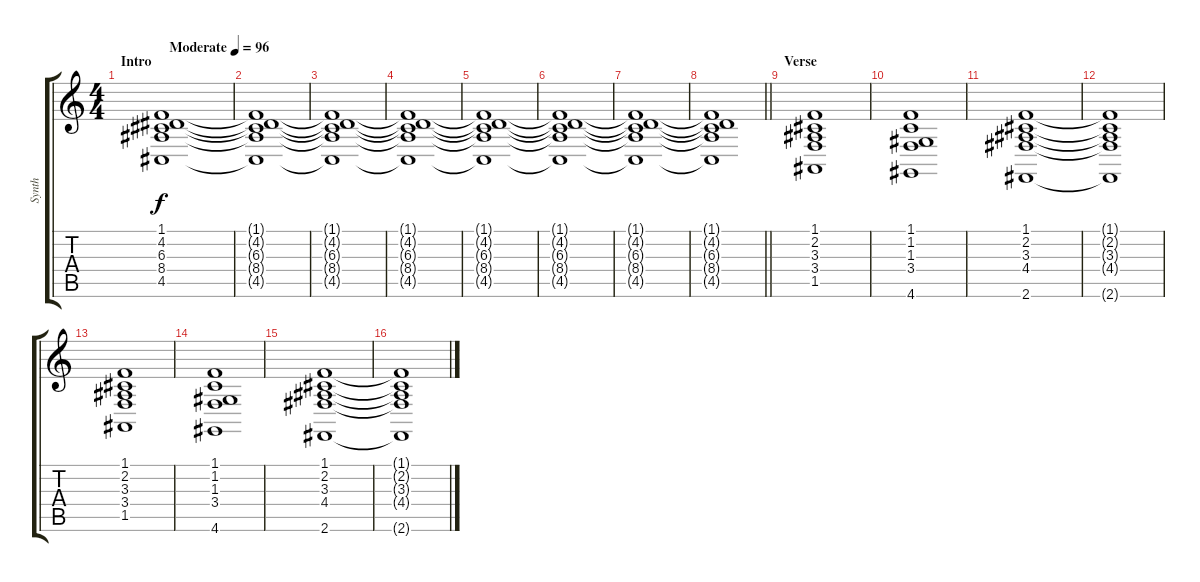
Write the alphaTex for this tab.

\track ("Synth" "Synth") {instrument pad2warm}
\staff {score tabs}
\tuning (E4 B3 G3 D3 A2 E2) {hide}
\ts (4 4)
\section ("" "Intro")
\tempo (96 "Moderate")
\clef g2
\ks c
(1.1 4.2 6.3 8.4 4.5).1{dy f instrument pad2warm} |
(1.1{t} 4.2{t} 6.3{t} 8.4{t} 4.5{t}).1 |
(1.1{t} 4.2{t} 6.3{t} 8.4{t} 4.5{t}).1 |
(1.1{t} 4.2{t} 6.3{t} 8.4{t} 4.5{t}).1 |
(1.1{t} 4.2{t} 6.3{t} 8.4{t} 4.5{t}).1 |
(1.1{t} 4.2{t} 6.3{t} 8.4{t} 4.5{t}).1 |
(1.1{t} 4.2{t} 6.3{t} 8.4{t} 4.5{t}).1 |
\barLineRight lightlight
(1.1{t} 4.2{t} 6.3{t} 8.4{t} 4.5{t}).1 |
\section ("" "Verse")
(1.1 2.2 3.3 3.4 1.5).1 |
(1.1 1.2 1.3 3.4 4.6).1 |
(1.1 2.2 3.3 4.4 2.6).1 |
(1.1{t} 2.2{t} 3.3{t} 4.4{t} 2.6{t}).1 |
(1.1 2.2 3.3 3.4 1.5).1 |
(1.1 1.2 1.3 3.4 4.6).1 |
(1.1 2.2 3.3 4.4 2.6).1 |
(1.1{t} 2.2{t} 3.3{t} 4.4{t} 2.6{t}).1
